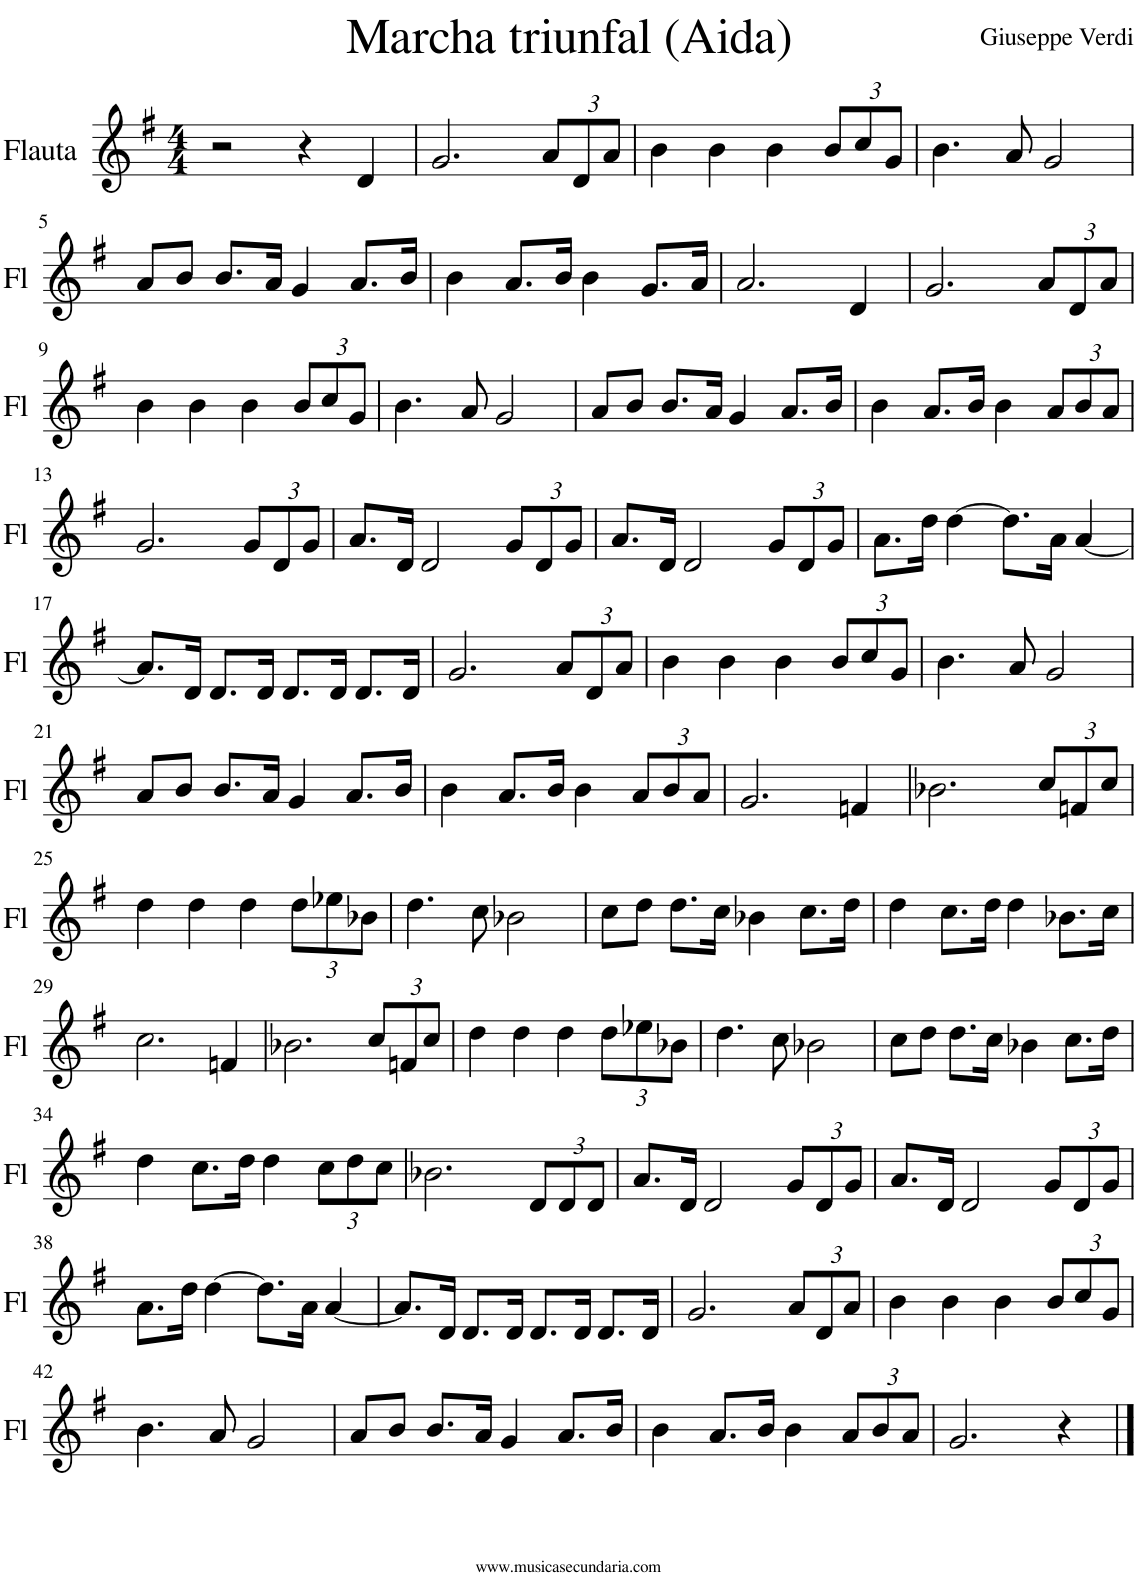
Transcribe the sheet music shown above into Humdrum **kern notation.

**kern
*part1
*staff1
*I"Flauta
*I'Fl
*clefG2
*k[f#]
*M4/4
=1
2r
4r
4d/
=2
2.g/
*Xbrackettup
12a/L
12d/
12a/J
=3
4b\
4b\
4b\
12b/L
12cc/
12g/J
=4
4.b\
8a/
2g/
!!LO:LB:g=z
=5
8a/L
8b/J
8.b/L
16a/Jk
4g/
8.a/L
16b/Jk
=6
4b\
8.a/L
16b/Jk
4b\
8.g/L
16a/Jk
=7
2.a/
4d/
=8
2.g/
12a/L
12d/
12a/J
!!LO:LB:g=z
=9
4b\
4b\
4b\
12b/L
12cc/
12g/J
=10
4.b\
8a/
2g/
=11
8a/L
8b/J
8.b/L
16a/Jk
4g/
8.a/L
16b/Jk
=12
4b\
8.a/L
16b/Jk
4b\
12a/L
12b/
12a/J
!!LO:LB:g=z
=13
2.g/
12g/L
12d/
12g/J
=14
8.a/L
16d/Jk
2d/
12g/L
12d/
12g/J
=15
8.a/L
16d/Jk
2d/
12g/L
12d/
12g/J
=16
8.a\L
16dd\Jk
[4dd\
8.dd\L]
16a\Jk
[4a/
!!LO:LB:g=z
=17
8.a/L]
16d/Jk
8.d/L
16d/Jk
8.d/L
16d/Jk
8.d/L
16d/Jk
=18
2.g/
12a/L
12d/
12a/J
=19
4b\
4b\
4b\
12b/L
12cc/
12g/J
=20
4.b\
8a/
2g/
!!LO:LB:g=z
=21
8a/L
8b/J
8.b/L
16a/Jk
4g/
8.a/L
16b/Jk
=22
4b\
8.a/L
16b/Jk
4b\
12a/L
12b/
12a/J
=23
2.g/
4fn/
=24
2.b-X\
12cc/L
12fn/
12cc/J
!!LO:LB:g=z
=25
4dd\
4dd\
4dd\
12dd\L
12ee-X\
12b-X\J
=26
4.dd\
8cc\
2b-X\
=27
8cc\L
8dd\J
8.dd\L
16cc\Jk
4b-X\
8.cc\L
16dd\Jk
=28
4dd\
8.cc\L
16dd\Jk
4dd\
8.b-X\L
16cc\Jk
!!LO:LB:g=z
=29
2.cc\
4fn/
=30
2.b-X\
12cc/L
12fn/
12cc/J
=31
4dd\
4dd\
4dd\
12dd\L
12ee-X\
12b-X\J
=32
4.dd\
8cc\
2b-X\
=33
8cc\L
8dd\J
8.dd\L
16cc\Jk
4b-X\
8.cc\L
16dd\Jk
!!LO:LB:g=z
=34
4dd\
8.cc\L
16dd\Jk
4dd\
12cc\L
12dd\
12cc\J
=35
2.b-X\
12d/L
12d/
12d/J
=36
8.a/L
16d/Jk
2d/
12g/L
12d/
12g/J
=37
8.a/L
16d/Jk
2d/
12g/L
12d/
12g/J
!!LO:LB:g=z
=38
8.a\L
16dd\Jk
[4dd\
8.dd\L]
16a\Jk
[4a/
=39
8.a/L]
16d/Jk
8.d/L
16d/Jk
8.d/L
16d/Jk
8.d/L
16d/Jk
=40
2.g/
12a/L
12d/
12a/J
=41
4b\
4b\
4b\
12b/L
12cc/
12g/J
!!LO:LB:g=z
=42
4.b\
8a/
2g/
=43
8a/L
8b/J
8.b/L
16a/Jk
4g/
8.a/L
16b/Jk
=44
4b\
8.a/L
16b/Jk
4b\
12a/L
12b/
12a/J
=45
2.g/
4r
==
*-
